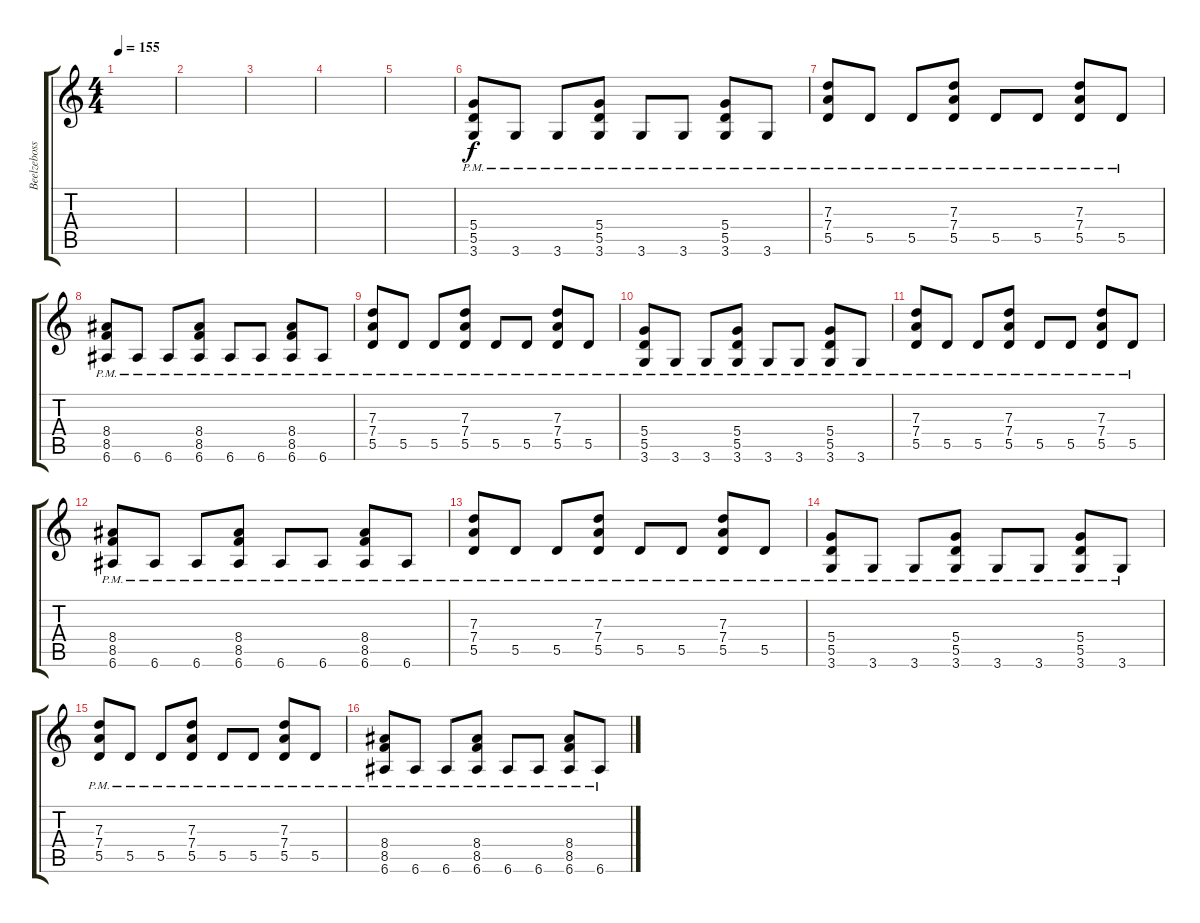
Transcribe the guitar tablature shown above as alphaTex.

\track ("Beelzeboss" "Beelzeboss") {instrument overdrivenguitar}
\staff {score tabs}
\tuning (E4 B3 G3 D3 A2 E2) {hide}
\ts (4 4)
\tempo 155
\clef g2
\ks c
|
|
|
|
|
(5.4{pm} 5.5{pm} 3.6{pm}).8 3.6{pm}.8 3.6{pm}.8 (5.4{pm} 5.5{pm} 3.6{pm}).8 3.6{pm}.8 3.6{pm}.8 (5.4{pm} 5.5{pm} 3.6{pm}).8 3.6{pm}.8 |
(7.3{pm} 7.4{pm} 5.5{pm}).8 5.5{pm}.8 5.5{pm}.8 (7.3{pm} 7.4{pm} 5.5{pm}).8 5.5{pm}.8 5.5{pm}.8 (7.3{pm} 7.4{pm} 5.5{pm}).8 5.5{pm}.8 |
(8.4{pm} 8.5{pm} 6.6{pm}).8 6.6{pm}.8 6.6{pm}.8 (8.4{pm} 8.5{pm} 6.6{pm}).8 6.6{pm}.8 6.6{pm}.8 (8.4{pm} 8.5{pm} 6.6{pm}).8 6.6{pm}.8 |
(7.3{pm} 7.4{pm} 5.5{pm}).8 5.5{pm}.8 5.5{pm}.8 (7.3{pm} 7.4{pm} 5.5{pm}).8 5.5{pm}.8 5.5{pm}.8 (7.3{pm} 7.4{pm} 5.5{pm}).8 5.5{pm}.8 |
(5.4{pm} 5.5{pm} 3.6{pm}).8 3.6{pm}.8 3.6{pm}.8 (5.4{pm} 5.5{pm} 3.6{pm}).8 3.6{pm}.8 3.6{pm}.8 (5.4{pm} 5.5{pm} 3.6{pm}).8 3.6{pm}.8 |
(7.3{pm} 7.4{pm} 5.5{pm}).8 5.5{pm}.8 5.5{pm}.8 (7.3{pm} 7.4{pm} 5.5{pm}).8 5.5{pm}.8 5.5{pm}.8 (7.3{pm} 7.4{pm} 5.5{pm}).8 5.5{pm}.8 |
(8.4{pm} 8.5{pm} 6.6{pm}).8 6.6{pm}.8 6.6{pm}.8 (8.4{pm} 8.5{pm} 6.6{pm}).8 6.6{pm}.8 6.6{pm}.8 (8.4{pm} 8.5{pm} 6.6{pm}).8 6.6{pm}.8 |
(7.3{pm} 7.4{pm} 5.5{pm}).8 5.5{pm}.8 5.5{pm}.8 (7.3{pm} 7.4{pm} 5.5{pm}).8 5.5{pm}.8 5.5{pm}.8 (7.3{pm} 7.4{pm} 5.5{pm}).8 5.5{pm}.8 |
(5.4{pm} 5.5{pm} 3.6{pm}).8 3.6{pm}.8 3.6{pm}.8 (5.4{pm} 5.5{pm} 3.6{pm}).8 3.6{pm}.8 3.6{pm}.8 (5.4{pm} 5.5{pm} 3.6{pm}).8 3.6{pm}.8 |
(7.3{pm} 7.4{pm} 5.5{pm}).8 5.5{pm}.8 5.5{pm}.8 (7.3{pm} 7.4{pm} 5.5{pm}).8 5.5{pm}.8 5.5{pm}.8 (7.3{pm} 7.4{pm} 5.5{pm}).8 5.5{pm}.8 |
(8.4{pm} 8.5{pm} 6.6{pm}).8 6.6{pm}.8 6.6{pm}.8 (8.4{pm} 8.5{pm} 6.6{pm}).8 6.6{pm}.8 6.6{pm}.8 (8.4{pm} 8.5{pm} 6.6{pm}).8 6.6{pm}.8
